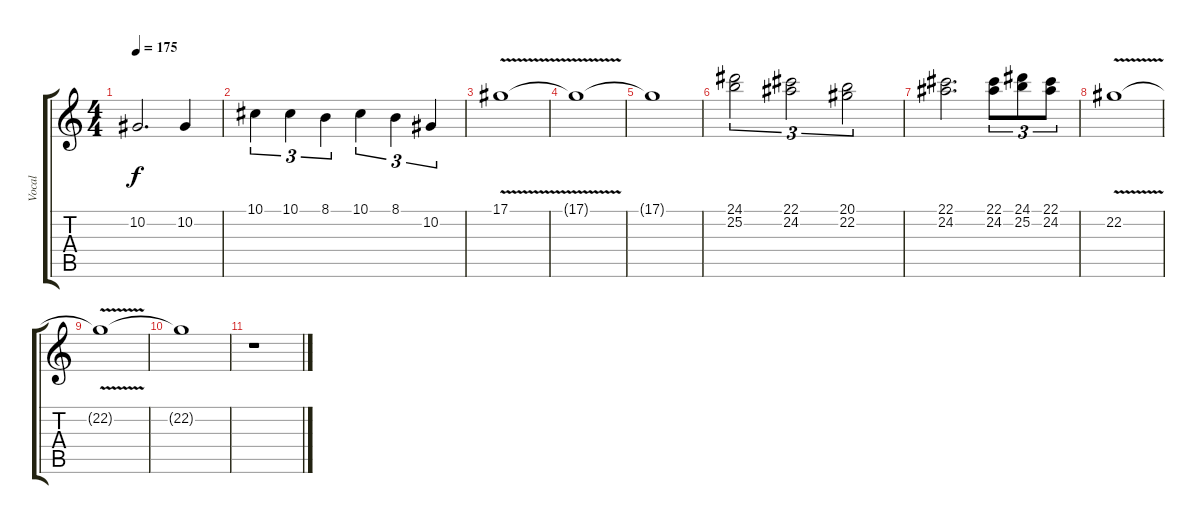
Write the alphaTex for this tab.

\track ("Vocal" "Vocal") {instrument synthvoice}
\staff {score tabs}
\tuning (Eb4 Bb3 Gb3 Db3 Ab2 Eb2) {hide}
\ts (4 4)
\tempo 175
\clef g2
\ks c
10.2.2{d dy f} 10.2.4 |
10.1.4{tu (3 2)} 10.1.4{tu (3 2)} 8.1.4{tu (3 2)} 10.1.4{tu (3 2)} 8.1.4{tu (3 2)} 10.2.4{tu (3 2)} |
17.1{v}.1 |
17.1{t}.1 |
17.1{t}.1 |
(24.1 25.2).2{tu (3 2)} (22.1 24.2).2{tu (3 2)} (20.1 22.2).2{tu (3 2)} |
(22.1 24.2).2{d} (22.1 24.2).8{tu (3 2)} (24.1 25.2).8{tu (3 2)} (22.1 24.2).8{tu (3 2)} |
22.2{v}.1 |
22.2{t}.1 |
22.2{t}.1 |
r.1
